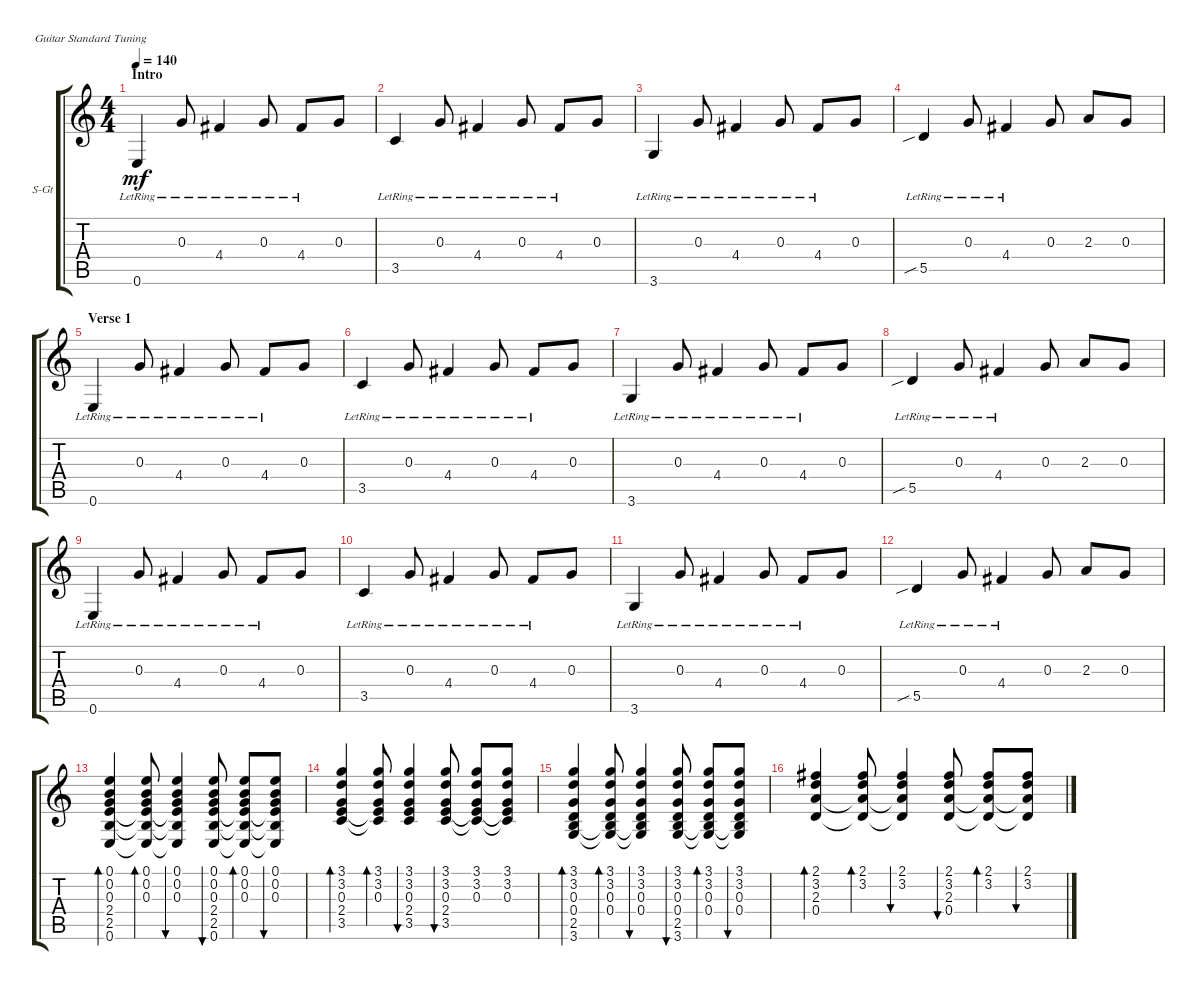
\defaultSystemsLayout 4
\bracketExtendMode groupsimilarinstruments
\firstSystemTrackNameOrientation horizontal
\otherSystemsTrackNameOrientation horizontal
\track ("Steel Guitar" "S-Gt") {instrument acousticguitarsteel}
\staff {score tabs}
\tuning (E4 B3 G3 D3 A2 E2)
\ts (4 4)
\section ("" "Intro")
\tempo 140
\clef g2
\ks c
0.6{lr}.4{dy mf instrument acousticguitarsteel} 0.3{lr}.8 4.4{lr}.4 0.3{lr}.8 4.4{lr}.8 0.3.8 |
3.5{lr}.4 0.3{lr}.8 4.4{lr}.4 0.3{lr}.8 4.4{lr}.8 0.3.8 |
3.6{lr}.4 0.3{lr}.8 4.4{lr}.4 0.3{lr}.8 4.4{lr}.8 0.3.8 |
5.5{sib lr}.4 0.3{lr}.8 4.4{lr}.4 0.3.8 2.3.8 0.3.8 |
\section ("" "Verse 1")
0.6{lr}.4 0.3{lr}.8 4.4{lr}.4 0.3{lr}.8 4.4{lr}.8 0.3.8 |
3.5{lr}.4 0.3{lr}.8 4.4{lr}.4 0.3{lr}.8 4.4{lr}.8 0.3.8 |
3.6{lr}.4 0.3{lr}.8 4.4{lr}.4 0.3{lr}.8 4.4{lr}.8 0.3.8 |
5.5{sib lr}.4 0.3{lr}.8 4.4{lr}.4 0.3.8 2.3.8 0.3.8 |
0.6{lr}.4 0.3{lr}.8 4.4{lr}.4 0.3{lr}.8 4.4{lr}.8 0.3.8 |
3.5{lr}.4 0.3{lr}.8 4.4{lr}.4 0.3{lr}.8 4.4{lr}.8 0.3.8 |
3.6{lr}.4 0.3{lr}.8 4.4{lr}.4 0.3{lr}.8 4.4{lr}.8 0.3.8 |
5.5{sib lr}.4 0.3{lr}.8 4.4{lr}.4 0.3.8 2.3.8 0.3.8 |
(0.6 2.5 2.4 0.3 0.2 0.1).4{bd 30} (0.6{t} 2.5{t} 2.4{t} 0.3 0.2 0.1).8{bd 30} (0.6{t} 2.5{t} 2.4{t} 0.3 0.2 0.1).4{bu 30} (0.6 2.5 2.4 0.3 0.2 0.1).8{bu 30} (0.6{t} 2.5{t} 2.4{t} 0.1 0.2 0.3).8{bd 30} (0.6{t} 2.5{t} 2.4{t} 0.3 0.2 0.1).8{bu 30} |
(3.5 2.4 0.3 3.2 3.1).4{bd 30} (3.5{t} 2.4{t} 0.3 3.1 3.2).8{bd 30} (3.5 2.4 0.3 3.2 3.1).4{bu 30} (3.5 2.4 0.3 3.2 3.1).8{bu 30} (3.5{t} 2.4{t} 0.3 3.2 3.1).8 (3.5{t} 2.4{t} 0.3 3.2 3.1).8 |
(2.5 0.4 0.3 3.2 3.1 3.6).4{bd 30} (2.5{t} 0.4 0.3 3.1 3.2 3.6{t}).8{bd 30} (2.5{t} 0.4 0.3 3.2 3.1 3.6{t}).4{bu 30} (2.5 0.4 0.3 3.2 3.1 3.6).8{bu 30} (2.5{t} 0.4 0.3 3.2 3.1 3.6{t}).8{bd 30} (2.5{t} 0.4 0.3 3.2 3.1 3.6{t}).8{bu 30} |
(0.4 2.3 3.2 2.1).4{bd 30} (0.4{t} 2.3{t} 2.1 3.2).8{bd 30} (0.4{t} 2.3{t} 3.2 2.1).4{bu 30} (0.4 2.3 3.2 2.1).8{bu 30} (0.4{t} 2.3{t} 3.2 2.1).8{bd 30} (0.4{t} 2.3{t} 3.2 2.1).8{bu 30}
